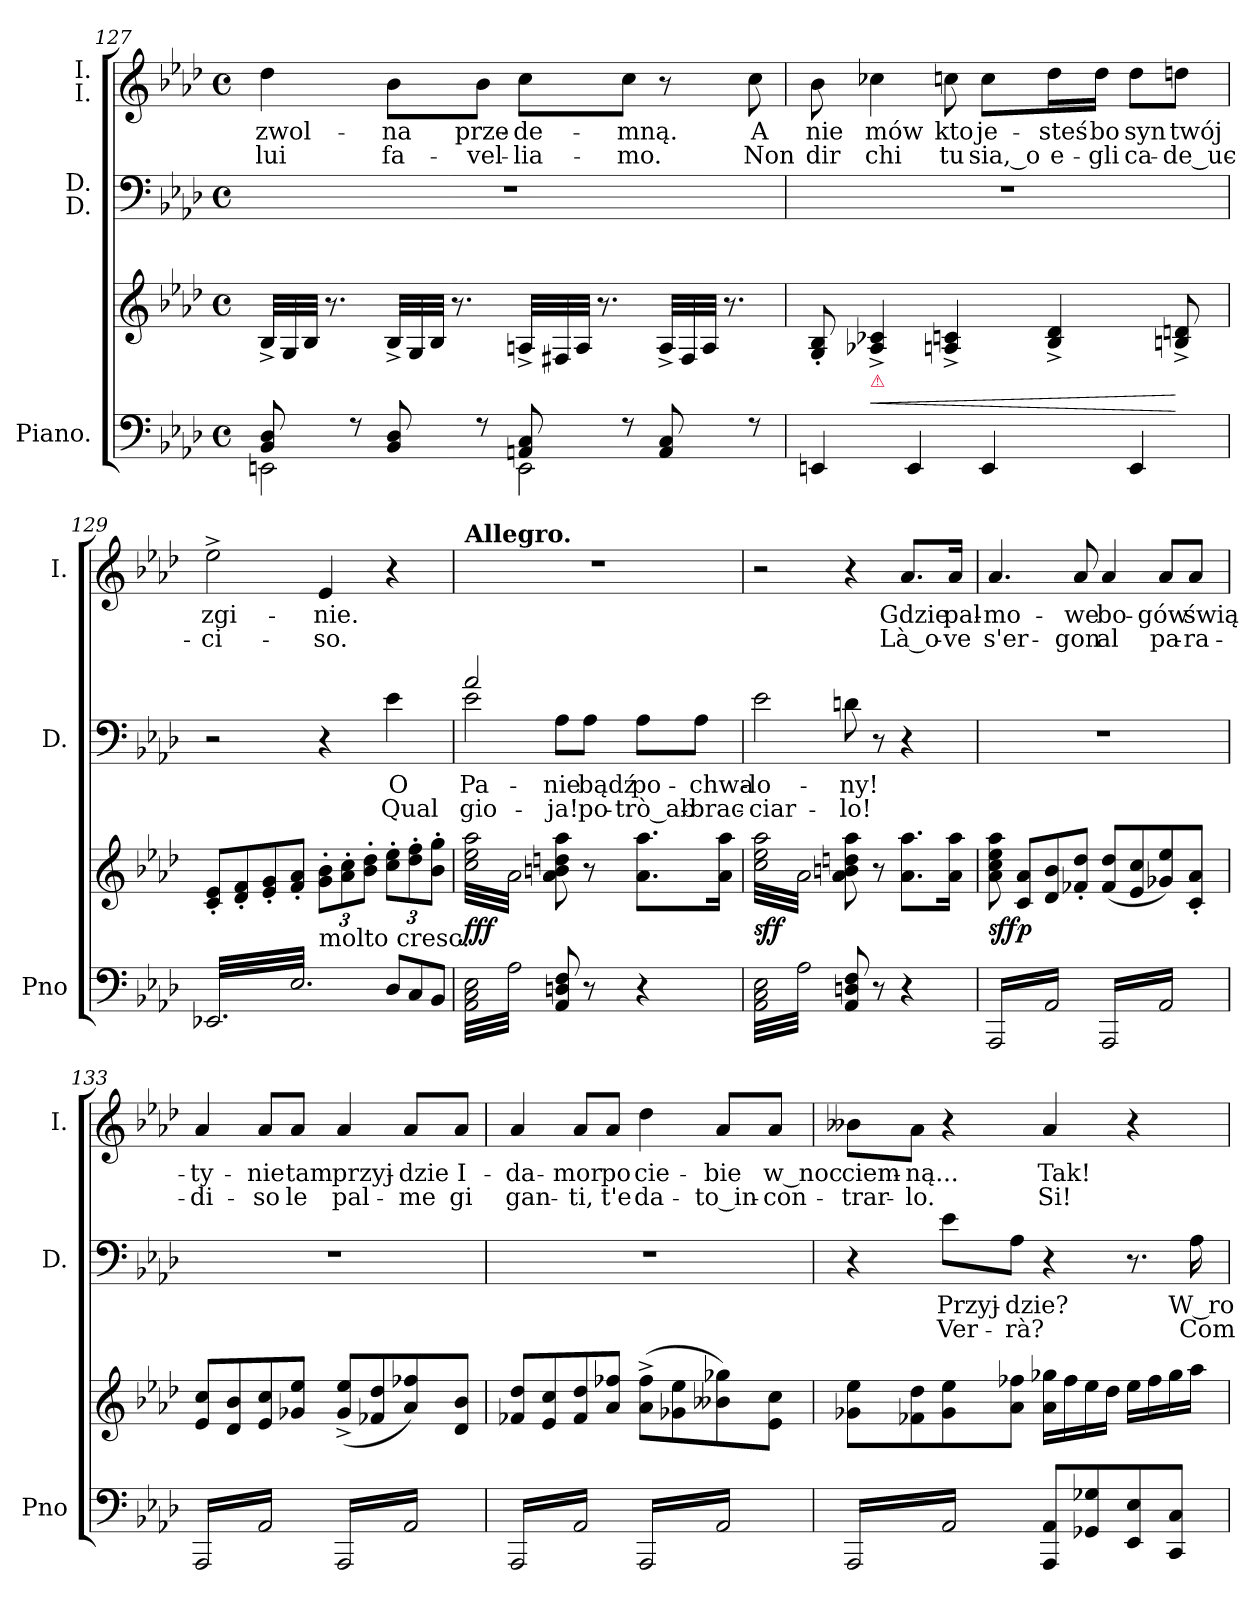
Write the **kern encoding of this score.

**kern	**kern	**dynam	**kern	**text	**text	**kern	**text	**text
*part3	*part3	*part3	*part2	*part2	*part2	*part1	*part1	*part1
*staff4	*staff3	*staff3/4	*staff2	*staff2	*staff2	*staff1	*staff1	*staff1
*I"Piano.	*	*	*I"D.\nD.	*	*	*I"I.\nI.	*	*
*I'Pno	*	*	*I'D.	*	*	*I'I.	*	*
*clefF4	*clefG2	*	*clefF4	*	*	*clefG2	*	*
*	*	*	*	*	*	*ITrd8c12	*	*
*k[b-e-a-d-]	*k[b-e-a-d-]	*	*k[b-e-a-d-]	*	*	*k[b-e-a-d-]	*	*
*M4/4	*M4/4	*	*M4/4	*	*	*M4/4	*	*
*met(c)	*met(c)	*	*met(c)	*	*	*met(c)	*	*
=127	=127	=127	=127	=127	=127	=127	=127	=127
*^	*	*	*	*	*	*	*	*
*	*	*Xtuplet	*	*	*	*	*	*	*
8BB-/ 8D-/	2EEn\	48B-^>/LLL	.	1r	.	.	4d-\	zwol-	lui
.	.	48G/	.	.	.	.	.	.	.
.	.	48B-/JJJ	.	.	.	.	.	.	.
.	.	8.r	.	.	.	.	.	.	.
8r	.	.	.	.	.	.	.	.	.
8BB-/ 8D-/	.	48B-^>/LLL	.	.	.	.	8B-\L	-na	fa-
.	.	48G/	.	.	.	.	.	.	.
.	.	48B-/JJJ	.	.	.	.	.	.	.
.	.	8.r	.	.	.	.	.	.	.
8r	.	.	.	.	.	.	8B-\J	prze-	-vel-
8AAn/ 8C/	2EE\	48An^>/LLL	.	.	.	.	8c\L	de-	-lia-
.	.	48F#X/	.	.	.	.	.	.	.
.	.	48A/JJJ	.	.	.	.	.	.	.
.	.	8.r	.	.	.	.	.	.	.
8r	.	.	.	.	.	.	8c\J	-mną.	-mo.
8AA/ 8C/	.	48A^>/LLL	.	.	.	.	8r	.	.
.	.	48F#/	.	.	.	.	.	.	.
.	.	48A/JJJ	.	.	.	.	.	.	.
.	.	8.r	.	.	.	.	.	.	.
8r	.	.	.	.	.	.	8c\	A	Non
*v	*v	*	*	*	*	*	*	*	*
=128	=128	=128	=128	=128	=128	=128	=128	=128
4EEn/	8G'/ 8B-'/	.	1r	.	.	8B-\	nie	dir
!	!LO:TX:b:Bi:color=crimson:t=⚠	!	!	!	!	!	!	!
.	4A-X^/ 4c-X^/	<	.	.	.	4c-X\	mów	chi
4EE/	.	.	.	.	.	.	.	.
.	4An^/ 4cn^/	.	.	.	.	8cn\	kto	tu
4EE/	.	.	.	.	.	8c\L	je-	sia,_o
.	4B-^/ 4d-^/	.	.	.	.	16d-\L	-steś	e-
.	.	.	.	.	.	16d-\JJ	bo	-gli
4EE/	.	.	.	.	.	8d-\L	syn	ca-
.	8Bn^/ 8dn^/	[	.	.	.	8dn\J	twój	-de_uc-
=129	=129	=129	=129	=129	=129	=129	=129	=129
*tremolo	*	*	*	*	*	*	*	*
32EE-X/LLL	8c'/ 8e-'/L	.	2r	.	.	2e-^\	zgi-	-ci-
32E-/	.	.	.	.	.	.	.	.
32EE-X/	.	.	.	.	.	.	.	.
32E-/	.	.	.	.	.	.	.	.
32EE-X/	8d-'/ 8f'/	.	.	.	.	.	.	.
32E-/	.	.	.	.	.	.	.	.
32EE-X/	.	.	.	.	.	.	.	.
32E-/	.	.	.	.	.	.	.	.
32EE-X/	8e-'/ 8g'/	.	.	.	.	.	.	.
32E-/	.	.	.	.	.	.	.	.
32EE-X/	.	.	.	.	.	.	.	.
32E-/	.	.	.	.	.	.	.	.
32EE-X/	8f'/ 8a-'/J	.	.	.	.	.	.	.
32E-/	.	.	.	.	.	.	.	.
32EE-X/	.	.	.	.	.	.	.	.
32E-/	.	.	.	.	.	.	.	.
*	*tuplet	*	*	*	*	*	*	*
!	!LO:TX:c:t=molto cresc.	!	!	!	!	!	!	!
32EE-X/	12g'\ 12b-'\L	.	4r	.	.	4E-/	-nie.	-so.
32E-/	.	.	.	.	.	.	.	.
32EE-X/	.	.	.	.	.	.	.	.
.	12a-'\ 12cc'\	.	.	.	.	.	.	.
32E-/	.	.	.	.	.	.	.	.
32EE-X/	.	.	.	.	.	.	.	.
32E-/	.	.	.	.	.	.	.	.
.	12b-'\ 12dd-'\J	.	.	.	.	.	.	.
32EE-X/	.	.	.	.	.	.	.	.
32E-/JJJ	.	.	.	.	.	.	.	.
*Xtremolo	*	*	*	*	*	*	*	*
*Xtuplet	*	*	*	*	*	*	*	*
12D-/L	12cc'\ 12ee-'\L	.	4e-\	O	Qual	4r	.	.
.	.	.	.	.	.	.	.	.
.	.	.	.	.	.	.	.	.
12C/	12dd-'\ 12ff'\	.	.	.	.	.	.	.
.	.	.	.	.	.	.	.	.
.	.	.	.	.	.	.	.	.
.	.	.	.	.	.	.	.	.
12BB-/J	12b-'\ 12gg'\J	.	.	.	.	.	.	.
.	.	.	.	.	.	.	.	.
.	.	.	.	.	.	.	.	.
=130	=130	=130	=130	=130	=130	=130	=130	=130
*	*	*	*^	*	*	*	*	*
!	!	!	!	!	!	!	!LO:TX:a:B:t=Allegro.	!	!
*tremolo	*	*	*	*	*	*	*	*	*
*	*tremolo	*	*	*	*	*	*	*	*
32AA-\ 32C\ 32E-\LLL	32cc\ 32ee-\ 32aa-\LLL	fff	2a-/	2e-\	Pa-	gio-	1r	.	.
32A-\	32a-\	.	.	.	.	.	.	.	.
32AA-\ 32C\ 32E-\	32cc\ 32ee-\ 32aa-\	.	.	.	.	.	.	.	.
32A-\	32a-\	.	.	.	.	.	.	.	.
32AA-\ 32C\ 32E-\	32cc\ 32ee-\ 32aa-\	.	.	.	.	.	.	.	.
32A-\	32a-\	.	.	.	.	.	.	.	.
32AA-\ 32C\ 32E-\	32cc\ 32ee-\ 32aa-\	.	.	.	.	.	.	.	.
32A-\	32a-\	.	.	.	.	.	.	.	.
32AA-\ 32C\ 32E-\	32cc\ 32ee-\ 32aa-\	.	.	.	.	.	.	.	.
32A-\	32a-\	.	.	.	.	.	.	.	.
32AA-\ 32C\ 32E-\	32cc\ 32ee-\ 32aa-\	.	.	.	.	.	.	.	.
32A-\	32a-\	.	.	.	.	.	.	.	.
32AA-\ 32C\ 32E-\	32cc\ 32ee-\ 32aa-\	.	.	.	.	.	.	.	.
32A-\	32a-\	.	.	.	.	.	.	.	.
32AA-\ 32C\ 32E-\	32cc\ 32ee-\ 32aa-\	.	.	.	.	.	.	.	.
32A-\JJJ	32a-\JJJ	.	.	.	.	.	.	.	.
*	*Xtremolo	*	*	*	*	*	*	*	*
*Xtremolo	*	*	*	*	*	*	*	*	*
8AA-/ 8Dn/ 8F/	8a-\ 8bn\ 8ddn\ 8aa-\	.	8A-\L	2ryy	-nie	-ja!	.	.	.
.	.	.	.	.	.	.	.	.	.
.	.	.	.	.	.	.	.	.	.
.	.	.	.	.	.	.	.	.	.
8r	8r	.	8A-\J	.	bądź	po-	.	.	.
.	.	.	.	.	.	.	.	.	.
.	.	.	.	.	.	.	.	.	.
.	.	.	.	.	.	.	.	.	.
4r	8.a-\ 8.aa-\L	.	8A-\L	.	po-	-trò_ab-	.	.	.
.	.	.	8A-\J	.	-chwa-	-brac-	.	.	.
.	16a-\ 16aa-\Jk	.	.	.	.	.	.	.	.
*	*	*	*v	*v	*	*	*	*	*
=131	=131	=131	=131	=131	=131	=131	=131	=131
*tremolo	*	*	*	*	*	*	*	*
*	*tremolo	*	*	*	*	*	*	*
32AA-\ 32C\ 32E-\LLL	32cc\ 32ee-\ 32aa-\LLL	sff	2e-\	-lo-	-ciar-	2r	.	.
32A-\	32a-\	.	.	.	.	.	.	.
32AA-\ 32C\ 32E-\	32cc\ 32ee-\ 32aa-\	.	.	.	.	.	.	.
32A-\	32a-\	.	.	.	.	.	.	.
32AA-\ 32C\ 32E-\	32cc\ 32ee-\ 32aa-\	.	.	.	.	.	.	.
32A-\	32a-\	.	.	.	.	.	.	.
32AA-\ 32C\ 32E-\	32cc\ 32ee-\ 32aa-\	.	.	.	.	.	.	.
32A-\	32a-\	.	.	.	.	.	.	.
32AA-\ 32C\ 32E-\	32cc\ 32ee-\ 32aa-\	.	.	.	.	.	.	.
32A-\	32a-\	.	.	.	.	.	.	.
32AA-\ 32C\ 32E-\	32cc\ 32ee-\ 32aa-\	.	.	.	.	.	.	.
32A-\	32a-\	.	.	.	.	.	.	.
32AA-\ 32C\ 32E-\	32cc\ 32ee-\ 32aa-\	.	.	.	.	.	.	.
32A-\	32a-\	.	.	.	.	.	.	.
32AA-\ 32C\ 32E-\	32cc\ 32ee-\ 32aa-\	.	.	.	.	.	.	.
32A-\JJJ	32a-\JJJ	.	.	.	.	.	.	.
*	*Xtremolo	*	*	*	*	*	*	*
*Xtremolo	*	*	*	*	*	*	*	*
8AA-/ 8Dn/ 8F/	8a-\ 8bn\ 8ddn\ 8aa-\	.	8dn\	-ny!	-lo!	4r	.	.
.	.	.	.	.	.	.	.	.
.	.	.	.	.	.	.	.	.
.	.	.	.	.	.	.	.	.
8r	8r	.	8r	.	.	.	.	.
.	.	.	.	.	.	.	.	.
.	.	.	.	.	.	.	.	.
.	.	.	.	.	.	.	.	.
4r	8.a-\ 8.aa-\L	.	4r	.	.	8.A-/L	Gdzie	Là_o-
.	16a-\ 16aa-\Jk	.	.	.	.	16A-/Jk	pal-	-ve
=132	=132	=132	=132	=132	=132	=132	=132	=132
*tremolo	*	*	*	*	*	*	*	*
16AAA-/LL	8a-\ 8cc\ 8ee-\ 8aa-\	sffp	1r	.	.	4.A-/	-mo-	s'er-
16AA-/	.	.	.	.	.	.	.	.
16AAA-/	8c/ 8a-/L	.	.	.	.	.	.	.
16AA-/	.	.	.	.	.	.	.	.
16AAA-/	8d-/ 8b-/	.	.	.	.	.	.	.
16AA-/	.	.	.	.	.	.	.	.
16AAA-/	8f-X'/ 8dd-'/J	.	.	.	.	8A-/	-we	-gon
16AA-/JJ	.	.	.	.	.	.	.	.
16AAA-/LL	(8f-/ 8dd-/L	.	.	.	.	4A-/	bo-	al
16AA-/	.	.	.	.	.	.	.	.
16AAA-/	8e-/ 8cc/	.	.	.	.	.	.	.
16AA-/	.	.	.	.	.	.	.	.
16AAA-/	8g-X/ 8ee-/)	.	.	.	.	8A-/L	-gów	pa-
16AA-/	.	.	.	.	.	.	.	.
16AAA-/	8c'/ 8a-'/J	.	.	.	.	8A-/J	świą-	-ra-
16AA-/JJ	.	.	.	.	.	.	.	.
=133	=133	=133	=133	=133	=133	=133	=133	=133
16AAA-/LL	8e-/ 8cc/L	.	1r	.	.	4A-/	-ty-	-di-
16AA-/	.	.	.	.	.	.	.	.
16AAA-/	8d-/ 8b-/	.	.	.	.	.	.	.
16AA-/	.	.	.	.	.	.	.	.
16AAA-/	8e-/ 8cc/	.	.	.	.	8A-/L	-nie	-so
16AA-/	.	.	.	.	.	.	.	.
16AAA-/	8g-X/ 8ee-/J	.	.	.	.	8A-/J	tam	le
16AA-/JJ	.	.	.	.	.	.	.	.
16AAA-/LL	(8g-^/ 8ee-^/L	.	.	.	.	4A-/	przyj-	pal-
16AA-/	.	.	.	.	.	.	.	.
16AAA-/	8f-X/ 8dd-/	.	.	.	.	.	.	.
16AA-/	.	.	.	.	.	.	.	.
16AAA-/	8a-/ 8ff-X/)	.	.	.	.	8A-/L	-dzie	-me
16AA-/	.	.	.	.	.	.	.	.
16AAA-/	8d-/ 8b-/J	.	.	.	.	8A-/J	I-	gi
16AA-/JJ	.	.	.	.	.	.	.	.
=134	=134	=134	=134	=134	=134	=134	=134	=134
16AAA-/LL	8f-X/ 8dd-/L	.	1r	.	.	4A-/	-da-	gan-
16AA-/	.	.	.	.	.	.	.	.
16AAA-/	8e-/ 8cc/	.	.	.	.	.	.	.
16AA-/	.	.	.	.	.	.	.	.
16AAA-/	8f-/ 8dd-/	.	.	.	.	8A-/L	-mor	-ti,
16AA-/	.	.	.	.	.	.	.	.
16AAA-/	8a-/ 8ff-X/J	.	.	.	.	8A-/J	po	t'e
16AA-/JJ	.	.	.	.	.	.	.	.
16AAA-/LL	(8a-^\ 8ff-^\L	.	.	.	.	4d-\	cie-	da-
16AA-/	.	.	.	.	.	.	.	.
16AAA-/	8g-X\ 8ee-\	.	.	.	.	.	.	.
16AA-/	.	.	.	.	.	.	.	.
16AAA-/	8b--X\ 8gg-X\)	.	.	.	.	8A-/L	-bie	-to_in-
16AA-/	.	.	.	.	.	.	.	.
16AAA-/	8e-\ 8cc\J	.	.	.	.	8A-/J	w_noc	-con-
16AA-/JJ	.	.	.	.	.	.	.	.
=135	=135	=135	=135	=135	=135	=135	=135	=135
16AAA-/LL	8g-X\ 8ee-\L	.	4r	.	.	8B--X\L	ciem-	-trar-
16AA-/	.	.	.	.	.	.	.	.
16AAA-/	8f-X\ 8dd-\	.	.	.	.	8A-\J	-ną...	-lo.
16AA-/	.	.	.	.	.	.	.	.
16AAA-/	8g-\ 8ee-\	.	8e-\L	Przyj-	Ver-	4r	.	.
16AA-/	.	.	.	.	.	.	.	.
16AAA-/	8a-\ 8ff-X\J	.	8A-\J	-dzie?	-rà?	.	.	.
16AA-/JJ	.	.	.	.	.	.	.	.
*Xtremolo	*	*	*	*	*	*	*	*
8AAA-/ 8AA-/L	16a-\ 16gg-X\LL	.	4r	.	.	4A-/	Tak!	Si!
.	16ff-\	.	.	.	.	.	.	.
8GG-X/ 8G-X/	16ee-\	.	.	.	.	.	.	.
.	16dd-\JJ	.	.	.	.	.	.	.
8EE-/ 8E-/	16ee-\LL	.	8.r	.	.	4r	.	.
.	16ff-\	.	.	.	.	.	.	.
8CC/ 8C/J	16gg-\	.	.	.	.	.	.	.
.	16aa-\JJ	.	16A-\	W_ro-	Com-	.	.	.
=	=	=	=	=	=	=	=	=
*-	*-	*-	*-	*-	*-	*-	*-	*-
